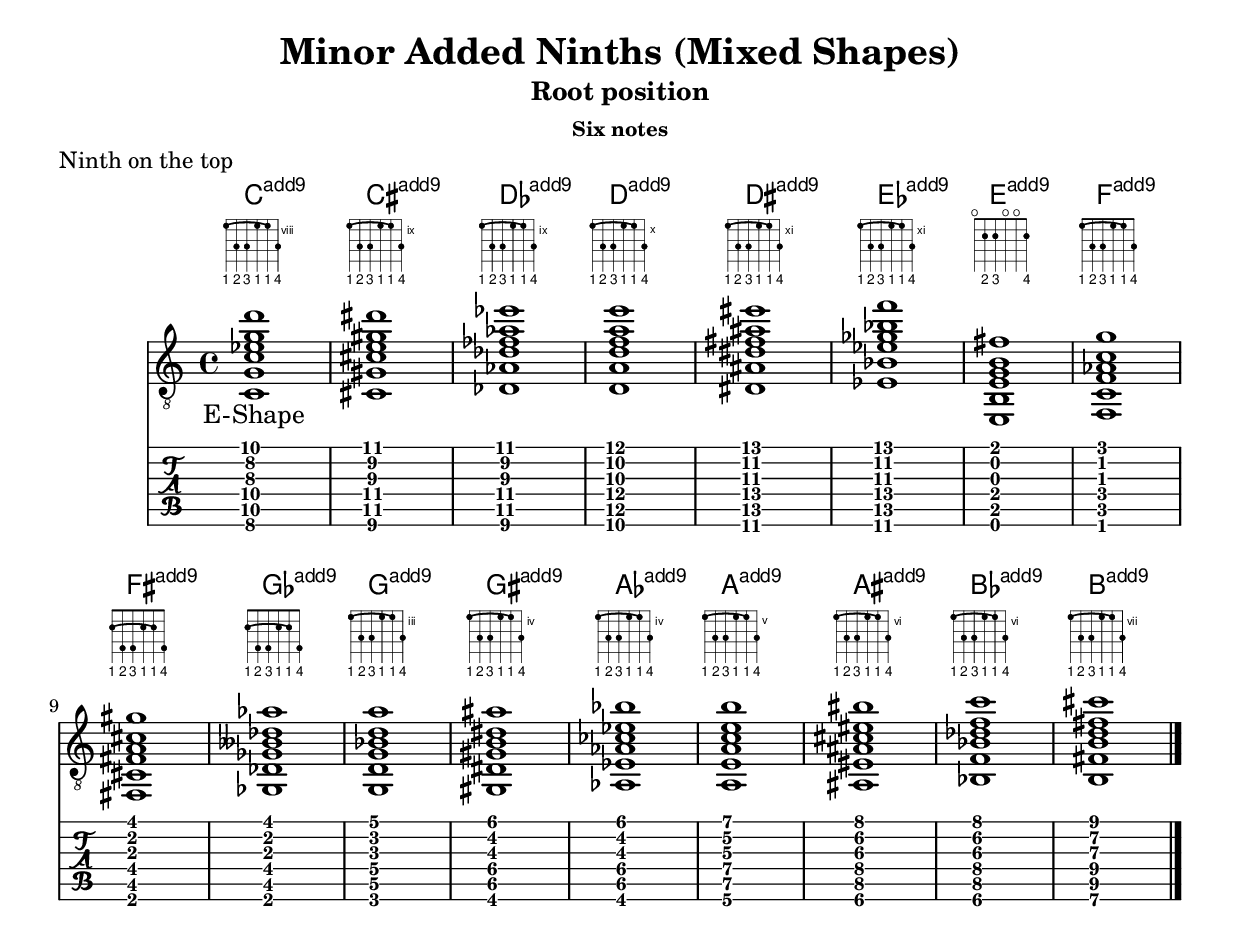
\version "2.19.15"
%\include "predefined-guitar-fretboards.ly"
\include "../c-shape.ly"
\include "../a-shape.ly"
\include "../g-shape.ly"
\include "../e-shape.ly"
\include "../d-shape.ly"
\include "../alt-shape.ly"

\layout {
   \context { %\Score
      %\override StringNumber.transparent = ##t
      \Voice
      \remove "New_fingering_engraver"
   }
}

\paper {
  print-all-headers = ##t
}

%%%%%%%%%%%%%%%%%%%%%%%%%%%%%%%%%%%%%%%%%%%%%%%%%
%%%%%%%%%%%%%% MINOR ADDED NINTHS %%%%%%%%%%%%%%%
%%%%%%%%%%%%%%%%%%%%%%%%%%%%%%%%%%%%%%%%%%%%%%%%%
minoraddedninthsRootPositionFourNotesThirdOnTopChordSymbols = \chordmode {
% * tetrads
% ** minor added ninths
% *** root position
% **** four notes
% ***** third on the top
  %\aShape
  \repeat unfold 1 {
    \set additionalPitchPrefix = #"add"
    c1:m5.9
    cis1:m5.9 
    des1:m5.9
    d1:m5.9
    dis1:m5.9 
    es1:m5.9
    e1:m5.9
    f1:m5.9
    fis1:m5.9 
    ges1:m5.9
    g1:m5.9
    gis1:m5.9 
    as1:m5.9
    a1:m5.9
    ais1:m5.9 
    bes1:m5.9
    b1:m5.9
  }
}

minoraddedninthsRootPositionFourNotesThirdOnTopShapes = \lyricmode {
% * tetrads
% ** minor added ninths
% *** root position
% **** four notes
% ***** third on the top
  \repeat unfold 1 {
    A-Shape \repeat unfold 16 { \skip1 }
  }
}

minoraddedninthsRootPositionFourNotesThirdOnTop = \chordmode {
% * tetrads
% ** minor added ninths
% *** root position
% **** four notes
% ***** third on the top
  \aShape
  c,:1.5.9.10-
  cis,:1.5.9.10-
  des,:1.5.9.10-
  d,:1.5.9.10-
  dis,:1.5.9.10-
  es,:1.5.9.10-
  e,:1.5.9.10-
  f,:1.5.9.10-
  fis,:1.5.9.10-
  ges,:1.5.9.10-
  g,:1.5.9.10-
  gis,:1.5.9.10-
  as,:1.5.9.10-
  a,,:1.5.9.10-
  ais,,:1.5.9.10-
  bes,,:1.5.9.10-
  b,,:1.5.9.10-
  \bar "|."
}

minoraddedninthsRootPositionFourNotesNinthOnTopChordSymbols = \chordmode {
% * tetrads
% ** minor added ninths
% *** root position
% **** four notes
% ***** ninth on the top
  %\cShape
  %\gShape
  \repeat unfold 2 {
    \set additionalPitchPrefix = #"add"
    c,1:m5.9
    cis,1:m5.9 
    des,1:m5.9
    d,1:m5.9
    dis,1:m5.9 
    es,1:m5.9
    e,1:m5.9
    f,1:m5.9
    fis,1:m5.9 
    ges,1:m5.9
    g,1:m5.9
    gis,1:m5.9 
    as,1:m5.9
    a,1:m5.9
    ais,1:m5.9 
    bes,1:m5.9
    b,1:m5.9
  }
}

minoraddedninthsRootPositionFourNotesNinthOnTopShapes = \lyricmode {
% * tetrads
% ** minor added ninths
% *** root position
% **** four notes
% ***** ninth on the top
  \repeat unfold 1 {
    C-Shape \repeat unfold 16 { \skip1 }
  }
  \repeat unfold 1 {
    G-Shape \repeat unfold 16 { \skip1 }
  }
}

minoraddedninthsRootPositionFourNotesNinthOnTop = \chordmode {
% * tetrads
% ** minor added ninths
% *** root position
% **** four notes
% ***** ninth on the top
  \cShape
  c,:1.3-.5.9
  cis,:1.3-.5.9
  des,:1.3-.5.9
  d,:1.3-.5.9
  dis,:1.3-.5.9
  es,:1.3-.5.9
  e,:1.3-.5.9
  f,:1.3-.5.9
  fis,:1.3-.5.9
  ges,:1.3-.5.9
  g,:1.3-.5.9
  gis,:1.3-.5.9
  as,:1.3-.5.9
  a,:1.3-.5.9
  ais,:1.3-.5.9
  bes,:1.3-.5.9
  b,:1.3-.5.9
  \bar "||"
  \gShape
  c,:1.3-.5.9
  cis,:1.3-.5.9
  des,:1.3-.5.9
  d,:1.3-.5.9
  dis,:1.3-.5.9
  es,:1.3-.5.9
  e,:1.3-.5.9
  f,:1.3-.5.9
  fis,:1.3-.5.9
  ges,:1.3-.5.9
  g,,:1.3-.5.9
  gis,,:1.3-.5.9
  as,,:1.3-.5.9
  a,,:1.3-.5.9
  ais,,:1.3-.5.9
  bes,,:1.3-.5.9
  b,,:1.3-.5.9
  \bar "|."
}

minoraddedninthsRootPositionFourNotesTwelfthOnTopChordSymbols = \chordmode {
% * tetrads
% ** minor added ninths
% *** root position
% **** four notes
% ***** twelfth on the top
  %\cShape
  \repeat unfold 1 {
    \set additionalPitchPrefix = #"add"
    c1:m5.9
    cis1:m5.9 
    des1:m5.9
    d1:m5.9
    dis1:m5.9 
    es1:m5.9
    e1:m5.9
    f1:m5.9
    fis1:m5.9 
    ges1:m5.9
    g1:m5.9
    gis1:m5.9 
    as1:m5.9
    a1:m5.9
    ais1:m5.9 
    bes1:m5.9
    b1:m5.9
  }
}

minoraddedninthsRootPositionFourNotesTwelfthOnTopShapes = \lyricmode {
% * tetrads
% ** minor added ninths
% *** root position
% **** four notes
% ***** twelfth on the top
  \repeat unfold 1 {
    C-Shape \repeat unfold 16 { \skip1 }
  }
}

minoraddedninthsRootPositionFourNotesTwelfthOnTop = \chordmode {
% * tetrads
% ** minor added ninths
% *** root position
% **** four notes
% ***** twelfth on the top
  \cShape
  c,:1.3-.5.9.12
  cis,:1.3-.5.9.12
  des,:1.3-.5.9.12
  d,:1.3-.5.9.12
  dis,:1.3-.5.9.12
  es,:1.3-.5.9.12
  e,:1.3-.5.9.12
  f,:1.3-.5.9.12
  fis,:1.3-.5.9.12
  ges,:1.3-.5.9.12
  g,:1.3-.5.9.12
  gis,:1.3-.5.9.12
  as,:1.3-.5.9.12
  a,:1.3-.5.9.12
  ais,:1.3-.5.9.12
  bes,:1.3-.5.9.12
  b,:1.3-.5.9.12
  \bar "|."
}

minoraddedninthsRootPositionFiveNotesTwelfthOnTopChordSymbols = \chordmode {
% * tetrads
% ** minor added ninths
% *** root position
% **** five notes
% ***** twelfth on the top
  %\gShape
  \repeat unfold 1 {
    \set additionalPitchPrefix = #"add"
    c1:m5.9
    cis1:m5.9 
    des1:m5.9
    d1:m5.9
    dis1:m5.9 
    es1:m5.9
    e1:m5.9
    f1:m5.9
    fis1:m5.9 
    ges1:m5.9
    g1:m5.9
    gis1:m5.9 
    as1:m5.9
    a1:m5.9
    ais1:m5.9 
    bes1:m5.9
    b1:m5.9
  }
}

minoraddedninthsRootPositionFiveNotesTwelfthOnTopShapes = \lyricmode {
% * tetrads
% ** minor added ninths
% *** root position
% **** five notes
% ***** twelfth on the top
  \repeat unfold 1 {
   A-Shape \repeat unfold 16 { \skip1 }
  }
}

minoraddedninthsRootPositionFiveNotesTwelfthOnTop = \chordmode {
% * tetrads
% ** minor added ninths
% *** root position
% **** five notes
% ***** twelfth on the top
  \aShape
  c,:1.5.9.10-.12
  cis,:1.5.9.10-.12
  des,:1.5.9.10-.12
  d,:1.5.9.10-.12
  dis,:1.5.9.10-.12
  es,:1.5.9.10-.12
  e,:1.5.9.10-.12
  f,:1.5.9.10-.12
  fis,:1.5.9.10-.12
  ges,:1.5.9.10-.12
  g,:1.5.9.10-.12
  gis,:1.5.9.10-.12
  as,:1.5.9.10-.12
  a,,:1.5.9.10-.12
  ais,,:1.5.9.10-.12
  bes,,:1.5.9.10-.12
  b,,:1.5.9.10-.12
  \bar "|."
}

minoraddedninthsRootPositionSixNotesNinthOnTopChordSymbols = \chordmode {
% * tetrads
% ** minor added ninths
% *** root position
% **** six notes
% ***** ninth on the top
  %\eShape
  \repeat unfold 1 {
    \set additionalPitchPrefix = #"add"
    c1:m5.9
    cis1:m5.9 
    des1:m5.9
    d1:m5.9
    dis1:m5.9 
    es1:m5.9
    e1:m5.9
    f1:m5.9
    fis1:m5.9 
    ges1:m5.9
    g1:m5.9
    gis1:m5.9 
    as1:m5.9
    a1:m5.9
    ais1:m5.9 
    bes1:m5.9
    b1:m5.9
  }
}

minoraddedninthsRootPositionSixNotesNinthOnTopShapes = \lyricmode {
% * tetrads
% ** minor added ninths
% *** root position
% **** six notes
% ***** ninth on the top
  \repeat unfold 1 {
   E-Shape \repeat unfold 16 { \skip1 }
  }
}

minoraddedninthsRootPositionSixNotesNinthOnTop = \chordmode {
% * tetrads
% ** minor added ninths
% *** root position
% **** six notes
% ***** ninth on the top
  \eShape
  c,:1.5.8.10-.12.16
  cis,:1.5.8.10-.12.16
  des,:1.5.8.10-.12.16
  d,:1.5.8.10-.12.16
  dis,:1.5.8.10-.12.16
  es,:1.5.8.10-.12.16
  e,,:1.5.8.10-.12.16
  f,,:1.5.8.10-.12.16
  fis,,:1.5.8.10-.12.16
  ges,,:1.5.8.10-.12.16
  g,,:1.5.8.10-.12.16
  gis,,:1.5.8.10-.12.16
  as,,:1.5.8.10-.12.16
  a,,:1.5.8.10-.12.16
  ais,,:1.5.8.10-.12.16
  bes,,:1.5.8.10-.12.16
  b,,:1.5.8.10-.12.16
  \bar "|."
}

minoraddedninthsSecondInversionFiveNotesNinthOnTopChordSymbols = \chordmode {
% * tetrads
% ** minor added ninths
% *** second inversion
% **** five notes
% ***** ninth on the top
  %\cShape
  \repeat unfold 1 {
    \set additionalPitchPrefix = #"add"
    c,1:m5.9
    f,1:m5.9
  }
}

minoraddedninthsSecondInversionFiveNotesNinthOnTopShapes = \lyricmode {
% * tetrads
% ** minor added ninths
% *** second inversion
% **** five notes
% ***** ninth on the top
  \repeat unfold 1 {
    C-Shape \repeat unfold 1 { \skip1 }
  }
}

minoraddedninthsSecondInversionFiveNotesNinthOnTop = \chordmode {
% * tetrads
% ** minor added ninths
% *** second inversion
% **** five notes
% ***** ninth on the top
  \cShape
  c,,:5.8.10-.12.16^1.3-
  f,,:5.8.9.10-.16^1.3-
  \bar "|."
}

minoraddedninthsSecondInversionFiveNotesTwelfthOnTopChordSymbols = \chordmode {
% * tetrads
% ** minor added ninths
% *** second inversion
% **** five notes
% ***** twelfth on the top
  %\cShape
  \repeat unfold 1 {
    \set additionalPitchPrefix = #"add"
    c,1:m5.9
    f,1:m5.9
  }
}

minoraddedninthsSecondInversionFiveNotesTwelfthOnTopShapes = \lyricmode {
% * tetrads
% ** minor added ninths
% *** second inversion
% **** five notes
% ***** twelfth on the top
  \repeat unfold 1 {
    C-Shape \repeat unfold 1 { \skip1 }
  }
}

minoraddedninthsSecondInversionFiveNotesTwelfthOnTop = \chordmode {
% * tetrads
% ** minor added ninths
% *** second inversion
% **** five notes
% ***** twelfth on the top
  \cShape
  c,,:5.8.10-.12.16.19^1.3-
  f,,:5.8.9.10-.16.19^1.3-
  \bar "|."
}

%%%%%%%%%%%%%%%%%%%%%%%%%%%%%%%%%%%%%%%%%%%%%%%%%%
%%%%%%%%%%%%%%% SCORE DEFINITIONS %%%%%%%%%%%%%%%%
%%%%%%%%%%%%%%%%%%%%%%%%%%%%%%%%%%%%%%%%%%%%%%%%%%
%{
  \score {
    <<
      \new ChordNames {
        \minoraddedninthsRootPositionFourNotesThirdOnTopChordSymbols
      }
      \new FretBoards {
        \minoraddedninthsRootPositionFourNotesThirdOnTop
      }
      \new Voice = "minoraddedninths" {
        \clef "treble_8"
        \minoraddedninthsRootPositionFourNotesThirdOnTop
      }
      \new Lyrics \lyricsto "minoraddedninths" {
        \minoraddedninthsRootPositionFourNotesThirdOnTopShapes
      }
      \new TabStaff {
        \minoraddedninthsRootPositionFourNotesThirdOnTop
      }
    >>
    \header {
      title = "Minor Added Ninths (Mixed Shapes)"
      subtitle = "Root position"
      subsubtitle = "Four notes"
      piece = "Third on the top"
    }
  }
%}
%{
  \score {
    <<
      \new ChordNames {
        \minoraddedninthsRootPositionFourNotesNinthOnTopChordSymbols
      }
      \new FretBoards {
        \minoraddedninthsRootPositionFourNotesNinthOnTop
      }
      \new Voice = "minoraddedninths" {
        \clef "treble_8"
        \minoraddedninthsRootPositionFourNotesNinthOnTop
      }
      \new Lyrics \lyricsto "minoraddedninths" {
        \minoraddedninthsRootPositionFourNotesNinthOnTopShapes
      }
      \new TabStaff {
        \minoraddedninthsRootPositionFourNotesNinthOnTop
      }
    >>
    \header {
      title = "Minor Added Ninths (Mixed Shapes)"
      subtitle = "Root position"
      subsubtitle = "Four notes"
      piece = "Ninth on the top"
    }
  }
%}
%{
  \score {
    <<
      \new ChordNames {
        \minoraddedninthsRootPositionFourNotesTwelfthOnTopChordSymbols
      }
      \new FretBoards {
        \minoraddedninthsRootPositionFourNotesTwelfthOnTop
      }
      \new Voice = "minoraddedninths" {
        \clef "treble_8"
        \minoraddedninthsRootPositionFourNotesTwelfthOnTop
      }
      \new Lyrics \lyricsto "minoraddedninths" {
        \minoraddedninthsRootPositionFourNotesTwelfthOnTopShapes
      }
      \new TabStaff {
        \minoraddedninthsRootPositionFourNotesTwelfthOnTop
      }
    >>
    \header {
      title = "Minor Added Ninths (Mixed Shapes)"
      subtitle = "Root position"
      subsubtitle = "Four notes"
      piece = "Twelfth on the top"
    }
  }
%}
%{
  \score {
    <<
      \new ChordNames {
        \minoraddedninthsRootPositionFiveNotesTwelfthOnTopChordSymbols
      }
      \new FretBoards {
        \minoraddedninthsRootPositionFiveNotesTwelfthOnTop
      }
      \new Voice = "minoraddedninths" {
        \clef "treble_8"
        \minoraddedninthsRootPositionFiveNotesTwelfthOnTop
      }
      \new Lyrics \lyricsto "minoraddedninths" {
        \minoraddedninthsRootPositionFiveNotesTwelfthOnTopShapes
      }
      \new TabStaff {
        \minoraddedninthsRootPositionFiveNotesTwelfthOnTop
      }
    >>
    \header {
      title = "Minor Added Ninths (Mixed Shapes)"
      subtitle = "Root position"
      subsubtitle = "Five notes"
      piece = "Twelfth on the top"
    }
  }
%}
%%{
  \score {
    <<
      \new ChordNames {
        \minoraddedninthsRootPositionSixNotesNinthOnTopChordSymbols
      }
      \new FretBoards {
        \minoraddedninthsRootPositionSixNotesNinthOnTop
      }
      \new Voice = "minoraddedninths" {
        \clef "treble_8"
        \minoraddedninthsRootPositionSixNotesNinthOnTop
      }
      \new Lyrics \lyricsto "minoraddedninths" {
        \minoraddedninthsRootPositionSixNotesNinthOnTopShapes
      }
      \new TabStaff {
        \minoraddedninthsRootPositionSixNotesNinthOnTop
      }
    >>
    \header {
      title = "Minor Added Ninths (Mixed Shapes)"
      subtitle = "Root position"
      subsubtitle = "Six notes"
      piece = "Ninth on the top"
    }
  }
%}
%{
  \score {
    <<
      \new ChordNames {
        \minoraddedninthsSecondInversionFiveNotesNinthOnTopChordSymbols
      }
      \new FretBoards {
        \minoraddedninthsSecondInversionFiveNotesNinthOnTop
      }
      \new Voice = "minoraddedninths" {
        \clef "treble_8"
        \minoraddedninthsSecondInversionFiveNotesNinthOnTop
      }
      \new Lyrics \lyricsto "minoraddedninths" {
        \minoraddedninthsSecondInversionFiveNotesNinthOnTopShapes
      }
      \new TabStaff {
        \minoraddedninthsSecondInversionFiveNotesNinthOnTop
      }
    >>
    \header {
      title = "Minor Added Ninths (Mixed Shapes)"
      subtitle = "Second inversion"
      subsubtitle = "Five notes"
      piece = "Ninth on the top"
    }
  }
%}
%{
  \score {
    <<
      \new ChordNames {
        \minoraddedninthsSecondInversionFiveNotesTwelfthOnTopChordSymbols
      }
      \new FretBoards {
        \minoraddedninthsSecondInversionFiveNotesTwelfthOnTop
      }
      \new Voice = "minoraddedninths" {
        \clef "treble_8"
        \minoraddedninthsSecondInversionFiveNotesTwelfthOnTop
      }
      \new Lyrics \lyricsto "minoraddedninths" {
        \minoraddedninthsSecondInversionFiveNotesTwelfthOnTopShapes
      }
      \new TabStaff {
        \minoraddedninthsSecondInversionFiveNotesTwelfthOnTop
      }
    >>
    \header {
      title = "Minor Added Ninths (Mixed Shapes)"
      subtitle = "Second inversion"
      subsubtitle = "Five notes"
      piece = "Twelfth on the top"
    }
  }
%}
